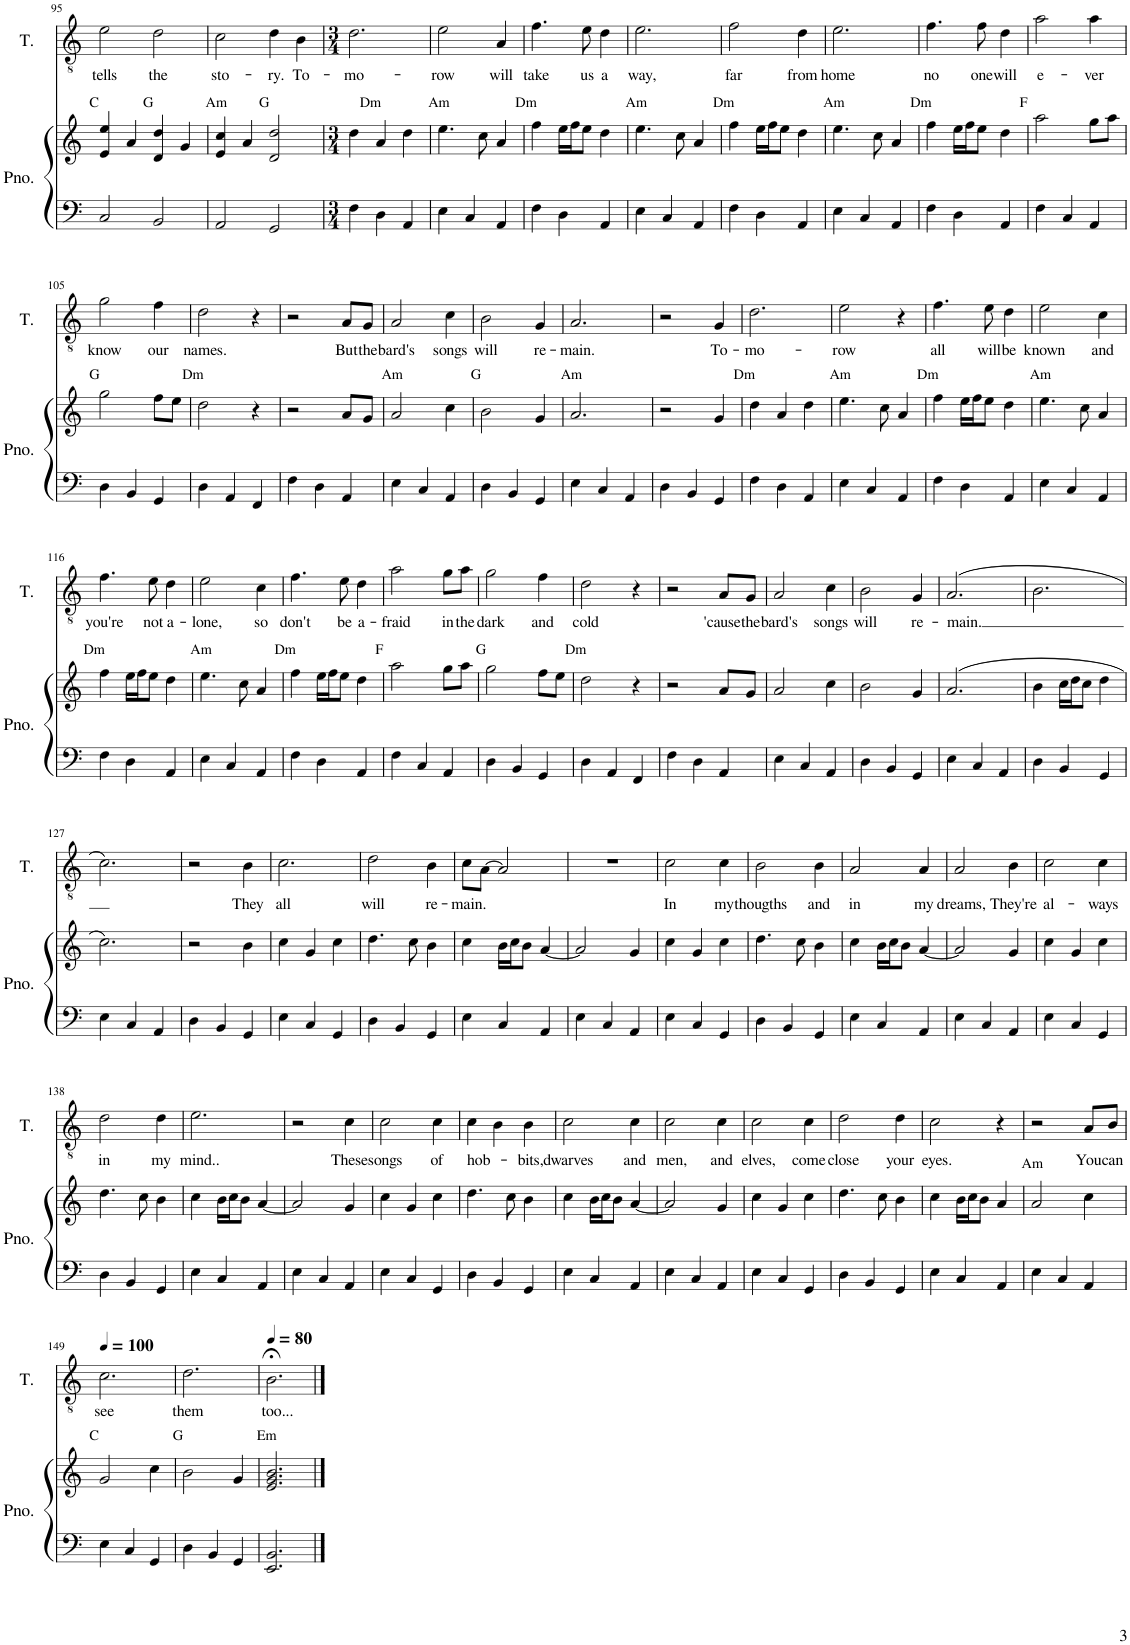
**kern	**kern	**kern	**text
*part2	*part2	*part1	*part1
*staff3	*staff2	*staff1	*staff1
*I"Piano	*	*I"Tenor	*
*I'Pno.	*	*I'T.	*
!!LO:PB:g=z
*clefF4	*clefG2	*clefGv2	*
*k[]	*k[]	*k[]	*
*M4/4	*M4/4	*M4/4	*
=95	=95	=95	=95
!	!LO:TX:a:t=C	!	!
!	!	!	!LO:LY:b
2C/	4e/ 4ee/	2e\	tells
.	4a/	.	.
!	!LO:TX:a:t=G	!	!
!	!	!	!LO:LY:b
2BB/	4d/ 4dd/	2d\	the
.	4g/	.	.
=96	=96	=96	=96
!	!LO:TX:a:t=Am	!	!
!	!	!	!LO:LY:b
2AA/	4e/ 4cc/	2c\	sto-
.	4a/	.	.
!	!LO:TX:a:t=G	!	!
!	!	!	!LO:LY:b
2GG/	2d/ 2dd/	4d\	-ry.
!	!	!	!LO:LY:b
.	.	4B\	To-
=97	=97	=97	=97
*M3/4	*M3/4	*M3/4	*
!	!	!	!LO:LY:b
4F\	4dd\	2.d\	-mo-
!	!LO:TX:a:t=Dm	!	!
4D\	4a/	.	.
4AA/	4dd\	.	.
=98	=98	=98	=98
!	!LO:TX:a:t=Am	!	!
!	!	!	!LO:LY:b
4E\	4.ee\	2e\	-row
4C/	.	.	.
.	8cc\	.	.
!	!	!	!LO:LY:b
4AA/	4a/	4A/	will
=99	=99	=99	=99
!	!LO:TX:a:t=Dm	!	!
!	!	!	!LO:LY:b
4F\	4ff\	4.f\	take
4D\	16ee\LL	.	.
.	16ff\J	.	.
!	!	!	!LO:LY:b
.	8ee\J	8e\	us
!	!	!	!LO:LY:b
4AA/	4dd\	4d\	a
=100	=100	=100	=100
!	!LO:TX:a:t=Am	!	!
!	!	!	!LO:LY:b
4E\	4.ee\	2.e\	way,
4C/	.	.	.
.	8cc\	.	.
4AA/	4a/	.	.
=101	=101	=101	=101
!	!LO:TX:a:t=Dm	!	!
!	!	!	!LO:LY:b
4F\	4ff\	2f\	far
4D\	16ee\LL	.	.
.	16ff\J	.	.
.	8ee\J	.	.
!	!	!	!LO:LY:b
4AA/	4dd\	4d\	from
=102	=102	=102	=102
!	!LO:TX:a:t=Am	!	!
!	!	!	!LO:LY:b
4E\	4.ee\	2.e\	home
4C/	.	.	.
.	8cc\	.	.
4AA/	4a/	.	.
=103	=103	=103	=103
!	!LO:TX:a:t=Dm	!	!
!	!	!	!LO:LY:b
4F\	4ff\	4.f\	no
4D\	16ee\LL	.	.
.	16ff\J	.	.
!	!	!	!LO:LY:b
.	8ee\J	8f\	one
!	!	!	!LO:LY:b
4AA/	4dd\	4d\	will
=104	=104	=104	=104
!	!LO:TX:a:t=F	!	!
!	!	!	!LO:LY:b
4F\	2aa\	2a\	e-
4C/	.	.	.
!	!	!	!LO:LY:b
4AA/	8gg\L	4a\	-ver
.	8aa\J	.	.
!!LO:LB:g=z
=105	=105	=105	=105
!	!LO:TX:a:t=G	!	!
!	!	!	!LO:LY:b
4D\	2gg\	2g\	know
4BB/	.	.	.
!	!	!	!LO:LY:b
4GG/	8ff\L	4f\	our
.	8ee\J	.	.
=106	=106	=106	=106
!	!LO:TX:a:t=Dm	!	!
!	!	!	!LO:LY:b
4D\	2dd\	2d\	names.
4AA/	.	.	.
4FF/	4r	4r	.
=107	=107	=107	=107
4F\	2r	2r	.
4D\	.	.	.
!	!	!	!LO:LY:b
4AA/	8a/L	8A/L	But
!	!	!	!LO:LY:b
.	8g/J	8G/J	the
=108	=108	=108	=108
!	!LO:TX:a:t=Am	!	!
!	!	!	!LO:LY:b
4E\	2a/	2A/	bard's
4C/	.	.	.
!	!	!	!LO:LY:b
4AA/	4cc\	4c\	songs
=109	=109	=109	=109
!	!LO:TX:a:t=G	!	!
!	!	!	!LO:LY:b
4D\	2b\	2B\	will
4BB/	.	.	.
!	!	!	!LO:LY:b
4GG/	4g/	4G/	re-
=110	=110	=110	=110
!	!LO:TX:a:t=Am	!	!
!	!	!	!LO:LY:b
4E\	2.a/	2.A/	-main.
4C/	.	.	.
4AA/	.	.	.
=111	=111	=111	=111
4D\	2r	2r	.
4BB/	.	.	.
!	!	!	!LO:LY:b
4GG/	4g/	4G/	To-
=112	=112	=112	=112
!	!LO:TX:a:t=Dm	!	!
!	!	!	!LO:LY:b
4F\	4dd\	2.d\	-mo-
4D\	4a/	.	.
4AA/	4dd\	.	.
=113	=113	=113	=113
!	!LO:TX:a:t=Am	!	!
!	!	!	!LO:LY:b
4E\	4.ee\	2e\	-row
4C/	.	.	.
.	8cc\	.	.
4AA/	4a/	4r	.
=114	=114	=114	=114
!	!LO:TX:a:t=Dm	!	!
!	!	!	!LO:LY:b
4F\	4ff\	4.f\	all
4D\	16ee\LL	.	.
.	16ff\J	.	.
!	!	!	!LO:LY:b
.	8ee\J	8e\	will
!	!	!	!LO:LY:b
4AA/	4dd\	4d\	be
=115	=115	=115	=115
!	!LO:TX:a:t=Am	!	!
!	!	!	!LO:LY:b
4E\	4.ee\	2e\	known
4C/	.	.	.
.	8cc\	.	.
!	!	!	!LO:LY:b
4AA/	4a/	4c\	and
!!LO:LB:g=z
=116	=116	=116	=116
!	!LO:TX:a:t=Dm	!	!
!	!	!	!LO:LY:b
4F\	4ff\	4.f\	you're
4D\	16ee\LL	.	.
.	16ff\J	.	.
!	!	!	!LO:LY:b
.	8ee\J	8e\	not
!	!	!	!LO:LY:b
4AA/	4dd\	4d\	a-
=117	=117	=117	=117
!	!LO:TX:a:t=Am	!	!
!	!	!	!LO:LY:b
4E\	4.ee\	2e\	-lone,
4C/	.	.	.
.	8cc\	.	.
!	!	!	!LO:LY:b
4AA/	4a/	4c\	so
=118	=118	=118	=118
!	!LO:TX:a:t=Dm	!	!
!	!	!	!LO:LY:b
4F\	4ff\	4.f\	don't
4D\	16ee\LL	.	.
.	16ff\J	.	.
!	!	!	!LO:LY:b
.	8ee\J	8e\	be
!	!	!	!LO:LY:b
4AA/	4dd\	4d\	a-
=119	=119	=119	=119
!	!LO:TX:a:t=F	!	!
!	!	!	!LO:LY:b
4F\	2aa\	2a\	-fraid
4C/	.	.	.
!	!	!	!LO:LY:b
4AA/	8gg\L	8g\L	in
!	!	!	!LO:LY:b
.	8aa\J	8a\J	the
=120	=120	=120	=120
!	!LO:TX:a:t=G	!	!
!	!	!	!LO:LY:b
4D\	2gg\	2g\	dark
4BB/	.	.	.
!	!	!	!LO:LY:b
4GG/	8ff\L	4f\	and
.	8ee\J	.	.
=121	=121	=121	=121
!	!LO:TX:a:t=Dm	!	!
!	!	!	!LO:LY:b
4D\	2dd\	2d\	cold
4AA/	.	.	.
4FF/	4r	4r	.
=122	=122	=122	=122
4F\	2r	2r	.
4D\	.	.	.
!	!	!	!LO:LY:b
4AA/	8a/L	8A/L	'cause
!	!	!	!LO:LY:b
.	8g/J	8G/J	the
=123	=123	=123	=123
!	!	!	!LO:LY:b
4E\	2a/	2A/	bard's
4C/	.	.	.
!	!	!	!LO:LY:b
4AA/	4cc\	4c\	songs
=124	=124	=124	=124
!	!	!	!LO:LY:b
4D\	2b\	2B\	will
4BB/	.	.	.
!	!	!	!LO:LY:b
4GG/	4g/	4G/	re-
=125	=125	=125	=125
!	!	!	!LO:LY:b
4E\	(2.a/	(2.A/	-main.
4C/	.	.	.
4AA/	.	.	.
=126	=126	=126	=126
4D\	4b\	2.B\	.
4BB/	16cc\LL	.	.
.	16dd\J	.	.
.	8cc\J	.	.
4GG/	4dd\	.	.
!!LO:LB:g=z
=127	=127	=127	=127
4E\	2.cc\)	2.c\)	.
4C/	.	.	.
4AA/	.	.	.
=128	=128	=128	=128
4D\	2r	2r	.
4BB/	.	.	.
!	!	!	!LO:LY:b
4GG/	4b\	4B\	They
=129	=129	=129	=129
!	!	!	!LO:LY:b
4E\	4cc\	2.c\	all
4C/	4g/	.	.
4GG/	4cc\	.	.
=130	=130	=130	=130
!	!	!	!LO:LY:b
4D\	4.dd\	2d\	will
4BB/	.	.	.
.	8cc\	.	.
!	!	!	!LO:LY:b
4GG/	4b\	4B\	re-
=131	=131	=131	=131
!	!	!	!LO:LY:b
4E\	4cc\	8c\L	-main.
.	.	[8A\J	.
4C/	16b\LL	2A/]	.
.	16cc\J	.	.
.	8b\J	.	.
4AA/	[4a/	.	.
=132	=132	=132	=132
4E\	2a/]	2.r	.
4C/	.	.	.
4AA/	4g/	.	.
=133	=133	=133	=133
!	!	!	!LO:LY:b
4E\	4cc\	2c\	In
4C/	4g/	.	.
!	!	!	!LO:LY:b
4GG/	4cc\	4c\	my
=134	=134	=134	=134
!	!	!	!LO:LY:b
4D\	4.dd\	2B\	thougths
4BB/	.	.	.
.	8cc\	.	.
!	!	!	!LO:LY:b
4GG/	4b\	4B\	and
=135	=135	=135	=135
!	!	!	!LO:LY:b
4E\	4cc\	2A/	in
4C/	16b\LL	.	.
.	16cc\J	.	.
.	8b\J	.	.
!	!	!	!LO:LY:b
4AA/	[4a/	4A/	my
=136	=136	=136	=136
!	!	!	!LO:LY:b
4E\	2a/]	2A/	dreams,
4C/	.	.	.
!	!	!	!LO:LY:b
4AA/	4g/	4B\	They're
=137	=137	=137	=137
!	!	!	!LO:LY:b
4E\	4cc\	2c\	al-
4C/	4g/	.	.
!	!	!	!LO:LY:b
4GG/	4cc\	4c\	-ways
!!LO:LB:g=z
=138	=138	=138	=138
!	!	!	!LO:LY:b
4D\	4.dd\	2d\	in
4BB/	.	.	.
.	8cc\	.	.
!	!	!	!LO:LY:b
4GG/	4b\	4d\	my
=139	=139	=139	=139
!	!	!	!LO:LY:b
4E\	4cc\	2.e\	-mind..
4C/	16b\LL	.	.
.	16cc\J	.	.
.	8b\J	.	.
4AA/	[4a/	.	.
=140	=140	=140	=140
4E\	2a/]	2r	.
4C/	.	.	.
!	!	!	!LO:LY:b
4AA/	4g/	4c\	These
=141	=141	=141	=141
!	!	!	!LO:LY:b
4E\	4cc\	2c\	songs
4C/	4g/	.	.
!	!	!	!LO:LY:b
4GG/	4cc\	4c\	of
=142	=142	=142	=142
!	!	!	!LO:LY:b
4D\	4.dd\	4c\	hob-
4BB/	.	4B\	.
.	8cc\	.	.
!	!	!	!LO:LY:b
4GG/	4b\	4B\	-bits,
=143	=143	=143	=143
!	!	!	!LO:LY:b
4E\	4cc\	2c\	dwarves
4C/	16b\LL	.	.
.	16cc\J	.	.
.	8b\J	.	.
!	!	!	!LO:LY:b
4AA/	[4a/	4c\	and
=144	=144	=144	=144
!	!	!	!LO:LY:b
4E\	2a/]	2c\	men,
4C/	.	.	.
!	!	!	!LO:LY:b
4AA/	4g/	4c\	and
=145	=145	=145	=145
!	!	!	!LO:LY:b
4E\	4cc\	2c\	elves,
4C/	4g/	.	.
!	!	!	!LO:LY:b
4GG/	4cc\	4c\	come
=146	=146	=146	=146
!	!	!	!LO:LY:b
4D\	4.dd\	2d\	close
4BB/	.	.	.
.	8cc\	.	.
!	!	!	!LO:LY:b
4GG/	4b\	4d\	your
=147	=147	=147	=147
!	!	!	!LO:LY:b
4E\	4cc\	2c\	eyes.
4C/	16b\LL	.	.
.	16cc\J	.	.
.	8b\J	.	.
4AA/	4a/	4r	.
=148	=148	=148	=148
!	!LO:TX:a:t=Am	!	!
4E\	2a/	2r	.
4C/	.	.	.
!	!	!	!LO:LY:b
4AA/	4cc\	8A/L	You
!	!	!	!LO:LY:b
.	.	8B/J	can
!!LO:LB:g=z
=149	=149	=149	=149
*	*	*MM100	*
!	!LO:TX:a:t=C	!	!
!	!	!	!LO:LY:b
4E\	2g/	2.c\	see
4C/	.	.	.
4GG/	4cc\	.	.
=150	=150	=150	=150
!	!LO:TX:a:t=G	!	!
!	!	!	!LO:LY:b
4D\	2b\	2.d\	them
4BB/	.	.	.
4GG/	4g/	.	.
=151	=151	=151	=151
*	*	*MM80	*
!	!LO:TX:a:t=Em	!	!
!	!	!	!LO:LY:b
2.EE/ 2.BB/	2.e/ 2.g/ 2.b/	2.B;<\	too...
==	==	==	==
*-	*-	*-	*-
